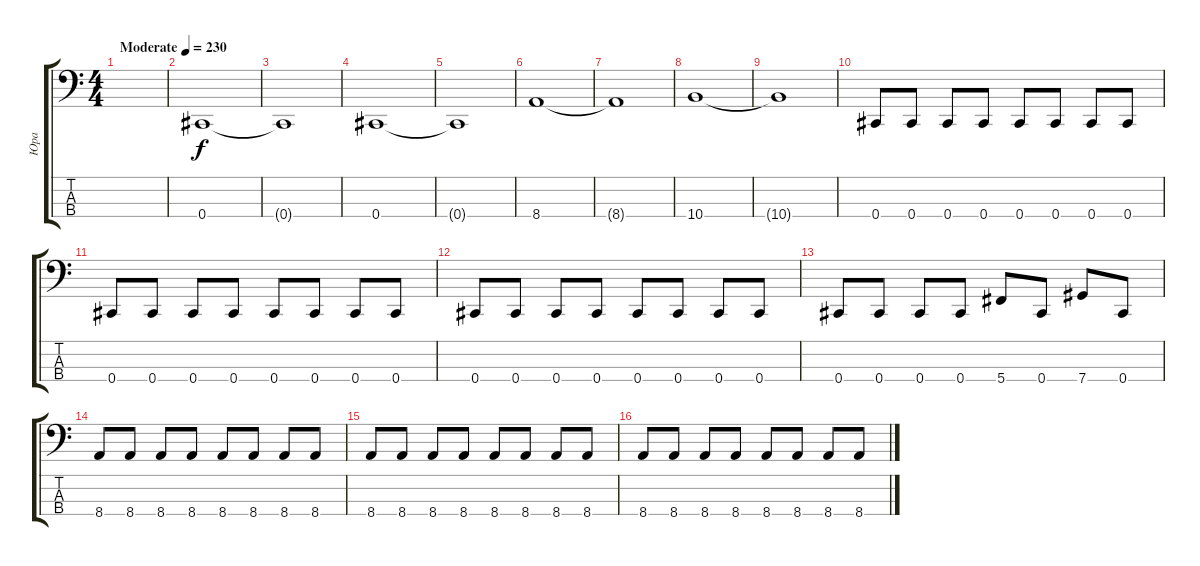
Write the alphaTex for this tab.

\track ("Юра" "Юра") {instrument acousticbass}
\staff {score tabs}
\tuning (E2 B1 Gb1 Db1) {hide}
\ts (4 4)
\tempo (230 "Moderate")
\clef f4
\ks c
|
0.4.1 |
0.4{t}.1 |
0.4.1 |
0.4{t}.1 |
8.4.1 |
8.4{t}.1 |
10.4.1 |
10.4{t}.1 |
0.4.8 0.4.8 0.4.8 0.4.8 0.4.8 0.4.8 0.4.8 0.4.8 |
0.4.8 0.4.8 0.4.8 0.4.8 0.4.8 0.4.8 0.4.8 0.4.8 |
0.4.8 0.4.8 0.4.8 0.4.8 0.4.8 0.4.8 0.4.8 0.4.8 |
0.4.8 0.4.8 0.4.8 0.4.8 5.4.8 0.4.8 7.4.8 0.4.8 |
8.4.8 8.4.8 8.4.8 8.4.8 8.4.8 8.4.8 8.4.8 8.4.8 |
8.4.8 8.4.8 8.4.8 8.4.8 8.4.8 8.4.8 8.4.8 8.4.8 |
8.4.8 8.4.8 8.4.8 8.4.8 8.4.8 8.4.8 8.4.8 8.4.8
